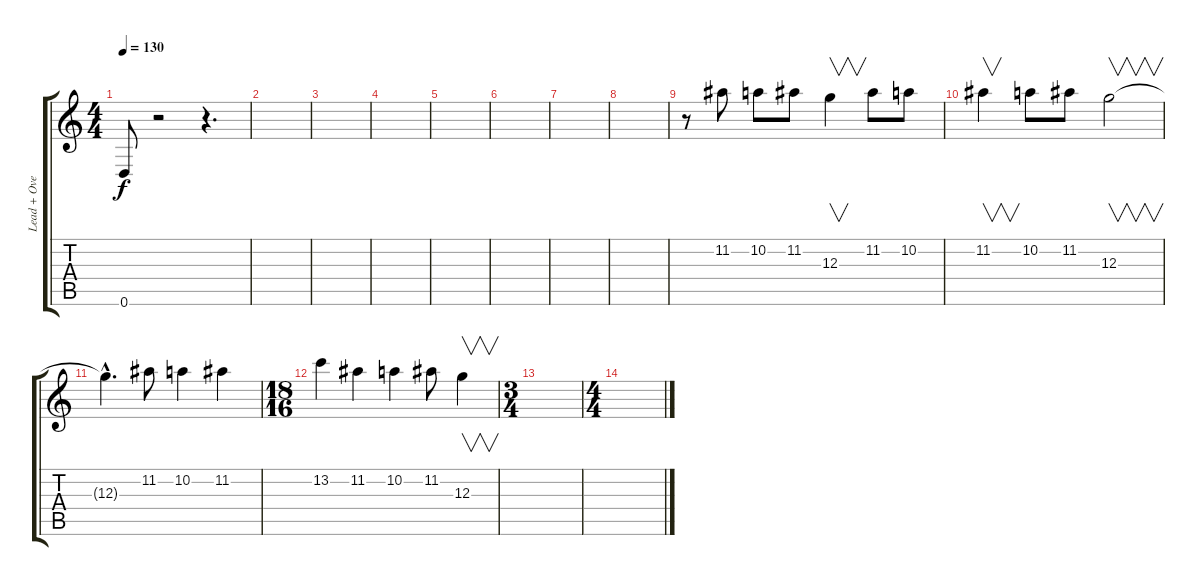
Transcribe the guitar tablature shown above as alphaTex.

\track ("Lead + Overdubs" "Lead + Ove") {instrument overdrivenguitar}
\staff {score tabs}
\tuning (E4 B3 G3 D3 A2 D2) {hide}
\ts (4 4)
\tempo 130
\clef g2
\ks c
0.6{t}.8{dy f} r.2 r.4{d} |
|
|
|
|
|
|
|
r.8 11.2.8 10.2.8 11.2.8 12.3.4{v} 11.2.8 10.2.8 |
11.2.4{v} 10.2.8 11.2.8 12.3.2{v} |
12.3{hac t}.4{d} 11.2.8 10.2.4 11.2.4 |
\ts (18 16)
13.2.4 11.2.4 10.2.4 11.2.8 12.3.4{v} |
\ts (3 4)
|
\ts (4 4)
